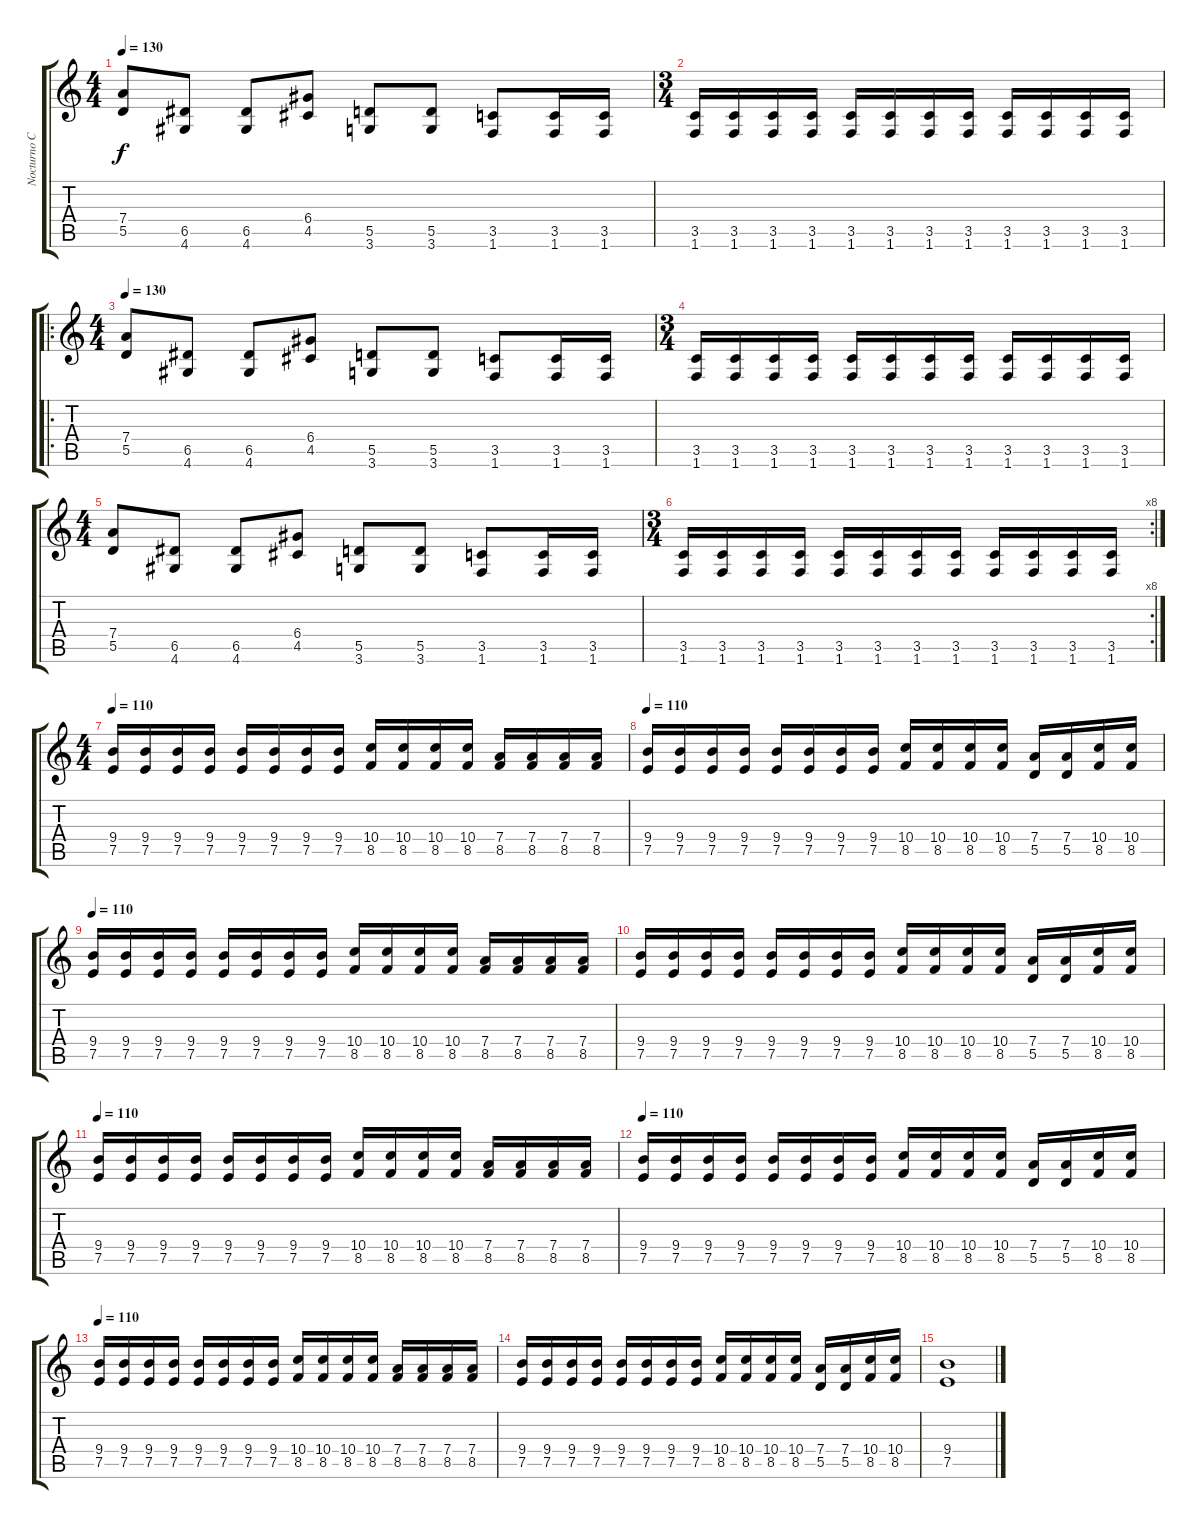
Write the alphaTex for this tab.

\track ("Nocturno Culto" "Nocturno C") {instrument distortionguitar}
\staff {score tabs}
\tuning (E4 B3 G3 D3 A2 E2) {hide}
\ts (4 4)
\tempo 130
\clef g2
\ks c
(7.4 5.5).8{dy f} (6.5 4.6).8 (6.5 4.6).8 (6.4 4.5).8 (5.5 3.6).8 (5.5 3.6).8 (3.5 1.6).8 (3.5 1.6).16 (3.5 1.6).16 |
\ts (3 4)
(3.5 1.6).16 (3.5 1.6).16 (3.5 1.6).16 (3.5 1.6).16 (3.5 1.6).16 (3.5 1.6).16 (3.5 1.6).16 (3.5 1.6).16 (3.5 1.6).16 (3.5 1.6).16 (3.5 1.6).16 (3.5 1.6).16 |
\ro
\ts (4 4)
\tempo 130
(7.4 5.5).8{volume 13} (6.5 4.6).8 (6.5 4.6).8 (6.4 4.5).8 (5.5 3.6).8 (5.5 3.6).8 (3.5 1.6).8 (3.5 1.6).16 (3.5 1.6).16 |
\ts (3 4)
(3.5 1.6).16 (3.5 1.6).16 (3.5 1.6).16 (3.5 1.6).16 (3.5 1.6).16 (3.5 1.6).16 (3.5 1.6).16 (3.5 1.6).16 (3.5 1.6).16 (3.5 1.6).16 (3.5 1.6).16 (3.5 1.6).16 |
\ts (4 4)
(7.4 5.5).8 (6.5 4.6).8 (6.5 4.6).8 (6.4 4.5).8 (5.5 3.6).8 (5.5 3.6).8 (3.5 1.6).8 (3.5 1.6).16 (3.5 1.6).16 |
\rc 8
\ts (3 4)
(3.5 1.6).16 (3.5 1.6).16 (3.5 1.6).16 (3.5 1.6).16 (3.5 1.6).16 (3.5 1.6).16 (3.5 1.6).16 (3.5 1.6).16 (3.5 1.6).16 (3.5 1.6).16 (3.5 1.6).16 (3.5 1.6).16 |
\ts (4 4)
\tempo 110
(9.4 7.5).16{volume 9} (9.4 7.5).16 (9.4 7.5).16 (9.4 7.5).16 (9.4 7.5).16 (9.4 7.5).16 (9.4 7.5).16 (9.4 7.5).16 (10.4 8.5).16 (10.4 8.5).16 (10.4 8.5).16 (10.4 8.5).16 (7.4 8.5).16 (7.4 8.5).16 (7.4 8.5).16 (7.4 8.5).16 |
\tempo 110
(9.4 7.5).16 (9.4 7.5).16 (9.4 7.5).16 (9.4 7.5).16 (9.4 7.5).16 (9.4 7.5).16 (9.4 7.5).16 (9.4 7.5).16 (10.4 8.5).16 (10.4 8.5).16 (10.4 8.5).16 (10.4 8.5).16 (7.4 5.5).16 (7.4 5.5).16 (10.4 8.5).16 (10.4 8.5).16 |
\tempo 110
(9.4 7.5).16{volume 9} (9.4 7.5).16 (9.4 7.5).16 (9.4 7.5).16 (9.4 7.5).16 (9.4 7.5).16 (9.4 7.5).16 (9.4 7.5).16 (10.4 8.5).16 (10.4 8.5).16 (10.4 8.5).16 (10.4 8.5).16 (7.4 8.5).16 (7.4 8.5).16 (7.4 8.5).16 (7.4 8.5).16 |
(9.4 7.5).16 (9.4 7.5).16 (9.4 7.5).16 (9.4 7.5).16 (9.4 7.5).16 (9.4 7.5).16 (9.4 7.5).16 (9.4 7.5).16 (10.4 8.5).16 (10.4 8.5).16 (10.4 8.5).16 (10.4 8.5).16 (7.4 5.5).16 (7.4 5.5).16 (10.4 8.5).16 (10.4 8.5).16 |
\tempo 110
(9.4 7.5).16{volume 9} (9.4 7.5).16 (9.4 7.5).16 (9.4 7.5).16 (9.4 7.5).16 (9.4 7.5).16 (9.4 7.5).16 (9.4 7.5).16 (10.4 8.5).16 (10.4 8.5).16 (10.4 8.5).16 (10.4 8.5).16 (7.4 8.5).16 (7.4 8.5).16 (7.4 8.5).16 (7.4 8.5).16 |
\tempo 110
(9.4 7.5).16 (9.4 7.5).16 (9.4 7.5).16 (9.4 7.5).16 (9.4 7.5).16 (9.4 7.5).16 (9.4 7.5).16 (9.4 7.5).16 (10.4 8.5).16 (10.4 8.5).16 (10.4 8.5).16 (10.4 8.5).16 (7.4 5.5).16 (7.4 5.5).16 (10.4 8.5).16 (10.4 8.5).16 |
\tempo 110
(9.4 7.5).16{volume 9} (9.4 7.5).16 (9.4 7.5).16 (9.4 7.5).16 (9.4 7.5).16 (9.4 7.5).16 (9.4 7.5).16 (9.4 7.5).16 (10.4 8.5).16 (10.4 8.5).16 (10.4 8.5).16 (10.4 8.5).16 (7.4 8.5).16 (7.4 8.5).16 (7.4 8.5).16 (7.4 8.5).16 |
(9.4 7.5).16 (9.4 7.5).16 (9.4 7.5).16 (9.4 7.5).16 (9.4 7.5).16 (9.4 7.5).16 (9.4 7.5).16 (9.4 7.5).16 (10.4 8.5).16 (10.4 8.5).16 (10.4 8.5).16 (10.4 8.5).16 (7.4 5.5).16 (7.4 5.5).16 (10.4 8.5).16 (10.4 8.5).16 |
(9.4 7.5).1
